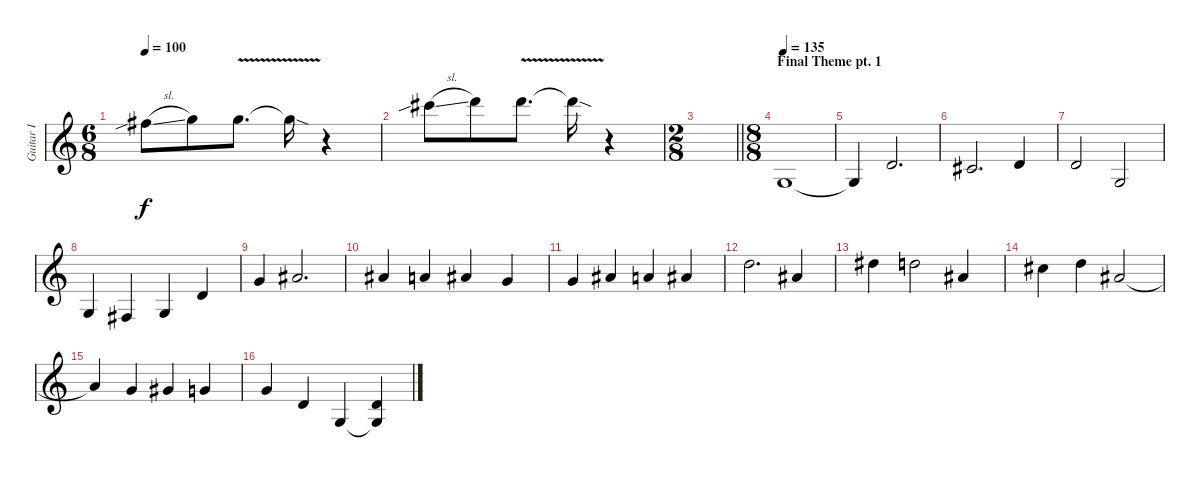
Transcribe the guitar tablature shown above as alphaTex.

\track ("Guitar I" "Guitar I") {instrument distortionguitar}
\staff {score}
\tuning (D4 A3 F3 C3 G2 D2) {hide}
\ts (6 8)
\tempo 100
\clef g2
\ks c
9.2{sib sl}.8{dy f} 10.2.8 10.2{v}.8{d} 10.2{sod t}.16 r.4 |
11.1{sib sl}.8 12.1.8 12.1{v}.8{d} 12.1{sod t}.16 r.4 |
\ts (2 8)
\barLineRight lightlight
|
\ts (8 8)
\section ("" "Final Theme pt. 1")
\tempo 135
0.5.1 |
0.5{t}.4 7.5{be (custom 0 0 18 0 20 2 38 2 40 0 60 0)}.2{d} |
6.5.2{d} 7.5.4 |
7.5.2 5.6{be (custom 0 0 28 0 30 2 60 2)}.2 |
5.6.4 4.6.4 5.6.4 7.5.4 |
7.4.4 5.3.2{d} |
5.3.4 4.3.4 5.3.4 2.3.4 |
2.3.4 5.3.4 4.3.4 5.3.4 |
9.3.2{d} 5.3.4 |
10.3.4 9.3.2 5.3.4 |
8.3.4 9.3.4 5.3.2 |
5.3{t}.4 2.3.4 3.3.4 2.3.4 |
2.3.4 7.5.4 5.6.4 (7.5 5.6{t}).4
